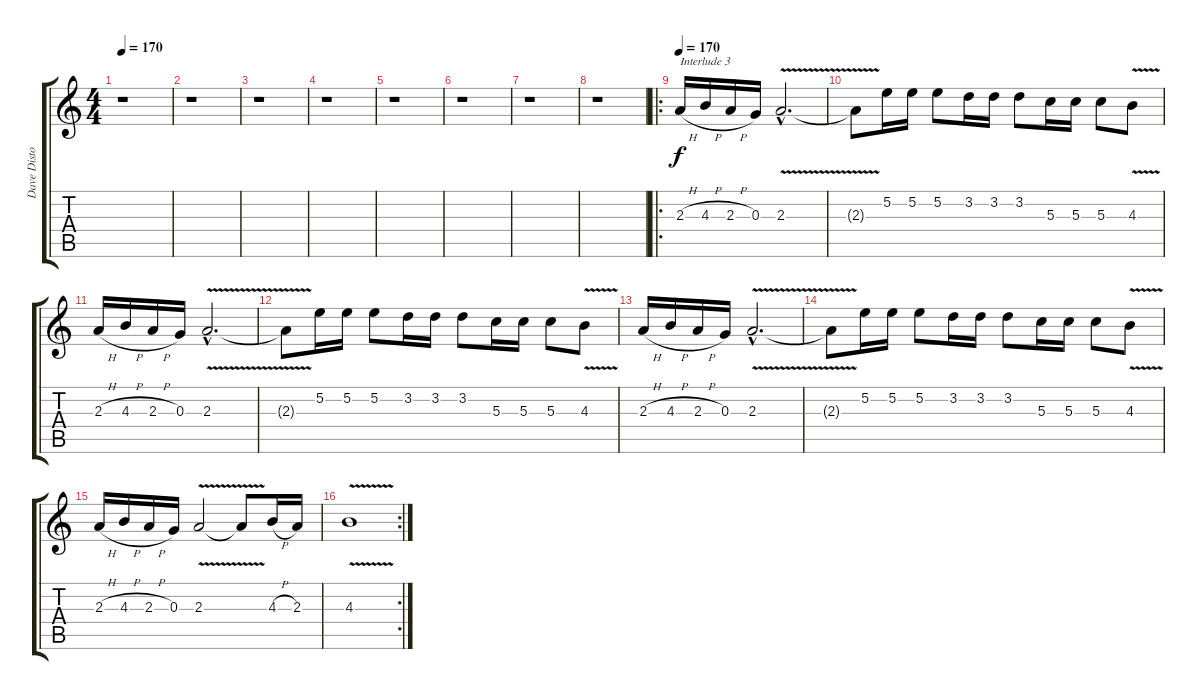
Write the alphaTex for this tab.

\track ("Dave Distortion" "Dave Disto") {instrument distortionguitar}
\staff {score tabs}
\tuning (E4 B3 G3 D3 A2 E2) {hide}
\ts (4 4)
\tempo 170
\clef g2
\ks c
r.1{dy f} |
r.1 |
r.1 |
r.1 |
r.1 |
r.1 |
r.1 |
r.1 |
\ro
\tempo 170
2.3{h}.16{txt "Interlude 3"} 4.3{h}.16 2.3{h}.16 0.3.16 2.3{v hac}.2{d} |
2.3{t}.8 5.2.16 5.2.16 5.2.8 3.2.16 3.2.16 3.2.8 5.3.16 5.3.16 5.3.8 4.3{v}.8 |
2.3{h}.16 4.3{h}.16 2.3{h}.16 0.3.16 2.3{v hac}.2{d} |
2.3{t}.8 5.2.16 5.2.16 5.2.8 3.2.16 3.2.16 3.2.8 5.3.16 5.3.16 5.3.8 4.3{v}.8 |
2.3{h}.16 4.3{h}.16 2.3{h}.16 0.3.16 2.3{v hac}.2{d} |
2.3{t}.8 5.2.16 5.2.16 5.2.8 3.2.16 3.2.16 3.2.8 5.3.16 5.3.16 5.3.8 4.3{v}.8 |
2.3{h}.16 4.3{h}.16 2.3{h}.16 0.3.16 2.3{v}.2 2.3{t}.8 4.3{h}.16 2.3.16 |
\rc 2
4.3{v}.1
